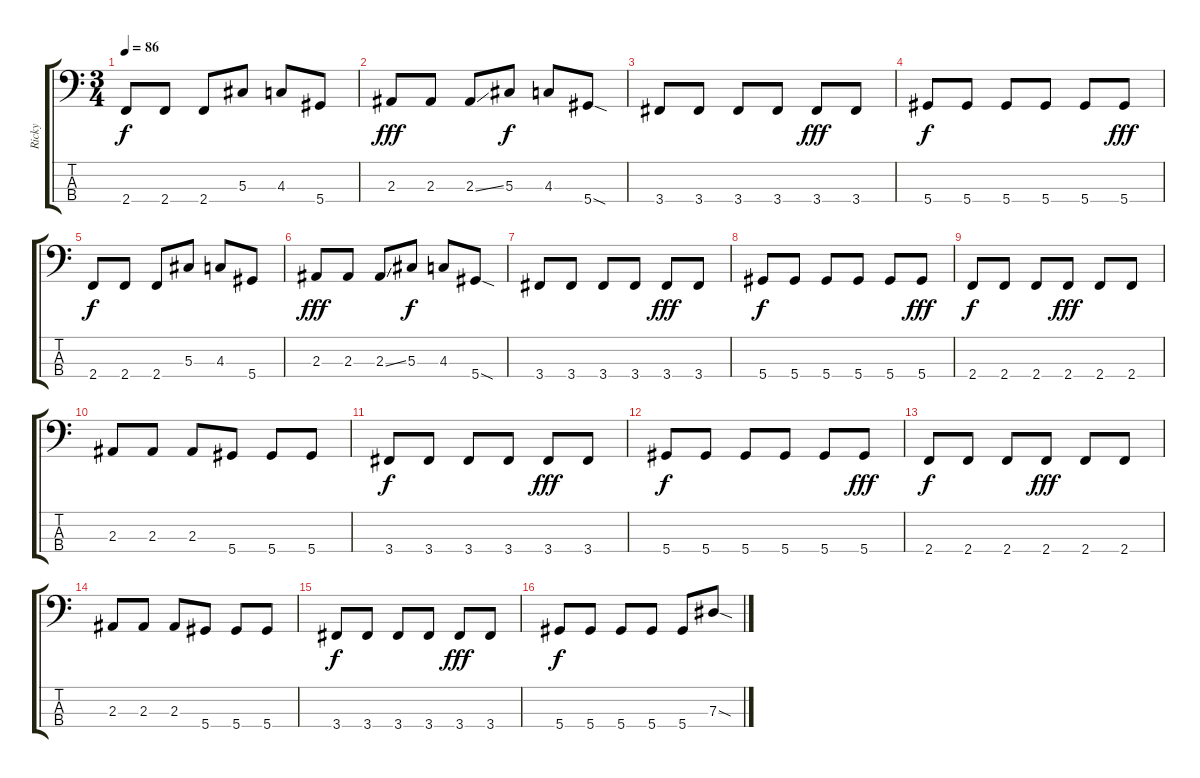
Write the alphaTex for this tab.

\track ("Ricky" "Ricky") {instrument electricbasspick}
\staff {score tabs}
\tuning (Gb2 Db2 Ab1 Eb1) {hide}
\ts (3 4)
\tempo 86
\clef f4
\ks c
2.4.8{dy f} 2.4.8 2.4.8 5.3.8 4.3.8 5.4.8 |
2.3.8{dy fff} 2.3.8 2.3{ss}.8 5.3.8{dy f} 4.3.8 5.4{sod}.8 |
3.4.8 3.4.8 3.4.8 3.4.8 3.4.8{dy fff} 3.4.8 |
5.4.8{dy f} 5.4.8 5.4.8 5.4.8 5.4.8 5.4.8{dy fff} |
2.4.8{dy f} 2.4.8 2.4.8 5.3.8 4.3.8 5.4.8 |
2.3.8{dy fff} 2.3.8 2.3{ss}.8 5.3.8{dy f} 4.3.8 5.4{sod}.8 |
3.4.8 3.4.8 3.4.8 3.4.8 3.4.8{dy fff} 3.4.8 |
5.4.8{dy f} 5.4.8 5.4.8 5.4.8 5.4.8 5.4.8{dy fff} |
2.4.8{dy f} 2.4.8 2.4.8 2.4.8{dy fff} 2.4.8 2.4.8 |
2.3.8 2.3.8 2.3.8 5.4.8 5.4.8 5.4.8 |
3.4.8{dy f} 3.4.8 3.4.8 3.4.8 3.4.8{dy fff} 3.4.8 |
5.4.8{dy f} 5.4.8 5.4.8 5.4.8 5.4.8 5.4.8{dy fff} |
2.4.8{dy f} 2.4.8 2.4.8 2.4.8{dy fff} 2.4.8 2.4.8 |
2.3.8 2.3.8 2.3.8 5.4.8 5.4.8 5.4.8 |
3.4.8{dy f} 3.4.8 3.4.8 3.4.8 3.4.8{dy fff} 3.4.8 |
5.4.8{dy f} 5.4.8 5.4.8 5.4.8 5.4.8 7.3{sod}.8
